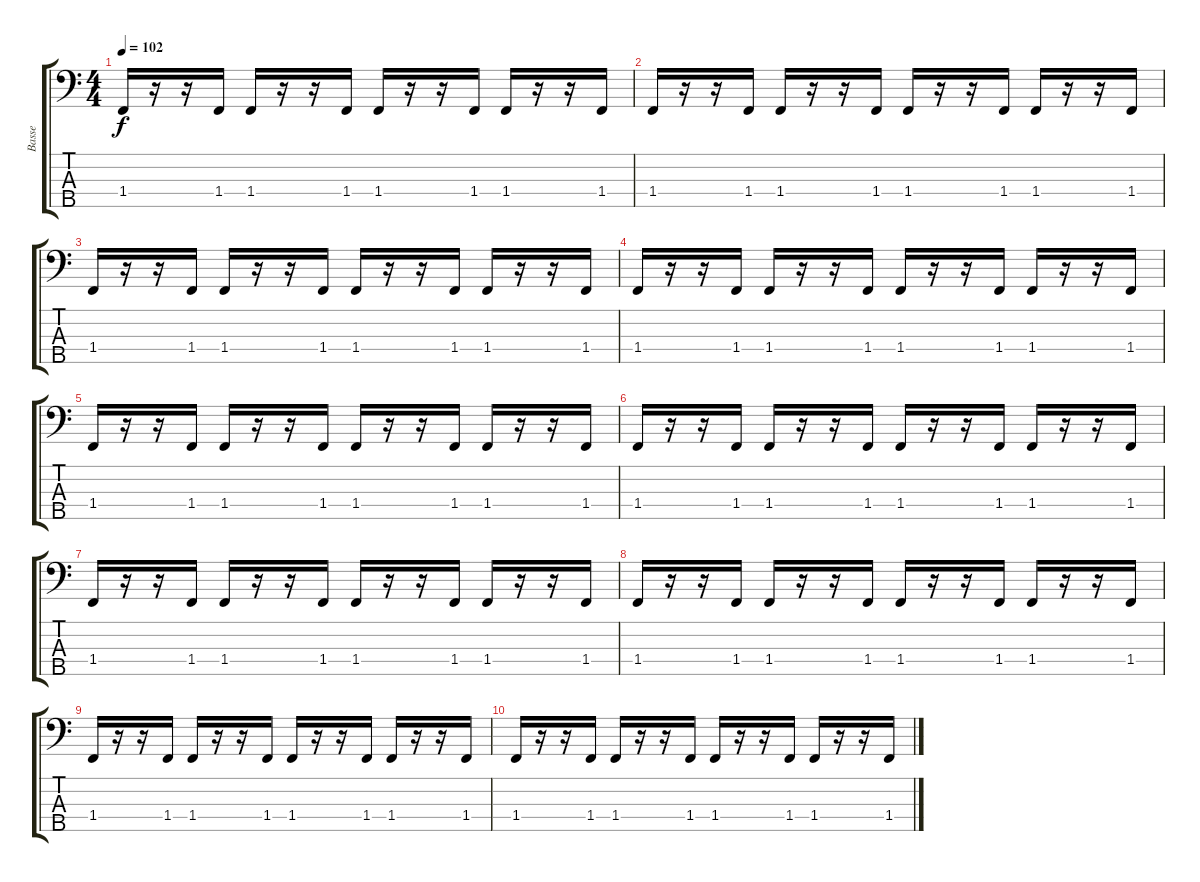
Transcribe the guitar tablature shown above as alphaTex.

\track ("Basse" "Basse") {instrument electricbassfinger}
\staff {score tabs}
\tuning (G2 D2 A1 E1 B0) {hide}
\ts (4 4)
\tempo 102
\clef f4
\ks c
1.4.16{dy f} r.16 r.16 1.4.16 1.4.16 r.16 r.16 1.4.16 1.4.16 r.16 r.16 1.4.16 1.4.16 r.16 r.16 1.4.16 |
1.4.16 r.16 r.16 1.4.16 1.4.16 r.16 r.16 1.4.16 1.4.16 r.16 r.16 1.4.16 1.4.16 r.16 r.16 1.4.16 |
1.4.16 r.16 r.16 1.4.16 1.4.16 r.16 r.16 1.4.16 1.4.16 r.16 r.16 1.4.16 1.4.16 r.16 r.16 1.4.16 |
1.4.16 r.16 r.16 1.4.16 1.4.16 r.16 r.16 1.4.16 1.4.16 r.16 r.16 1.4.16 1.4.16 r.16 r.16 1.4.16 |
1.4.16 r.16 r.16 1.4.16 1.4.16 r.16 r.16 1.4.16 1.4.16 r.16 r.16 1.4.16 1.4.16 r.16 r.16 1.4.16 |
1.4.16 r.16 r.16 1.4.16 1.4.16 r.16 r.16 1.4.16 1.4.16 r.16 r.16 1.4.16 1.4.16 r.16 r.16 1.4.16 |
1.4.16 r.16 r.16 1.4.16 1.4.16 r.16 r.16 1.4.16 1.4.16 r.16 r.16 1.4.16 1.4.16 r.16 r.16 1.4.16 |
1.4.16 r.16 r.16 1.4.16 1.4.16 r.16 r.16 1.4.16 1.4.16 r.16 r.16 1.4.16 1.4.16 r.16 r.16 1.4.16 |
1.4.16 r.16 r.16 1.4.16 1.4.16 r.16 r.16 1.4.16 1.4.16 r.16 r.16 1.4.16 1.4.16 r.16 r.16 1.4.16 |
1.4.16 r.16 r.16 1.4.16 1.4.16 r.16 r.16 1.4.16 1.4.16 r.16 r.16 1.4.16 1.4.16 r.16 r.16 1.4.16
